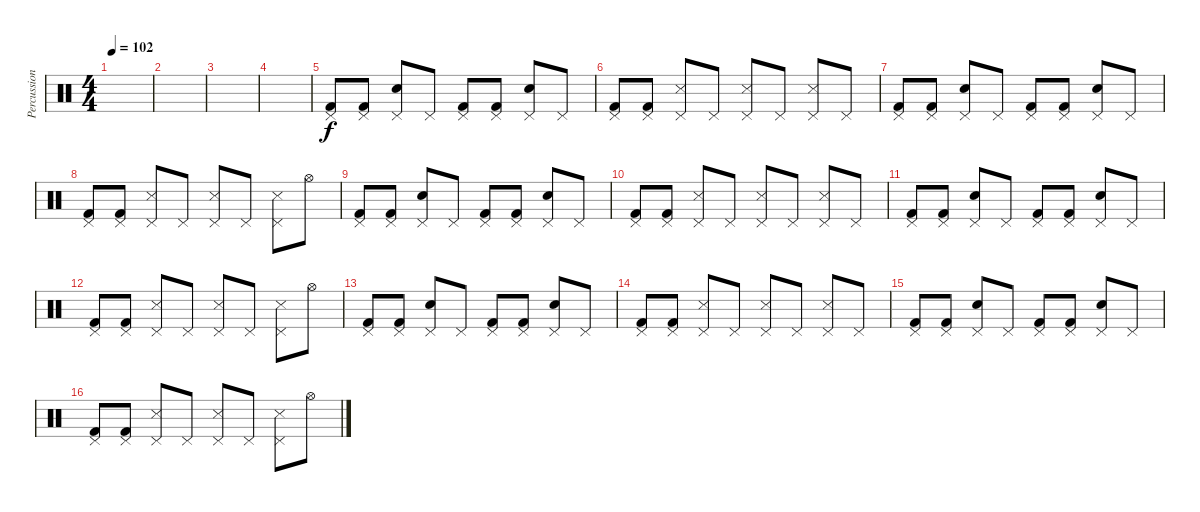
\track ("Percussion" "Percussion") {instrument percussion}
\staff {score}
\articulation defaults
\ts (4 4)
\tempo 102
\clef neutral
\ks c
|
|
|
|
("Kick (hit) 2" "Pedal Hi-Hat (hit)").8 ("Kick (hit) 2" "Pedal Hi-Hat (hit)").8 ("Snare (hit) 2" "Pedal Hi-Hat (hit)").8 "Pedal Hi-Hat (hit)".8 ("Kick (hit) 2" "Pedal Hi-Hat (hit)").8 ("Kick (hit) 2" "Pedal Hi-Hat (hit)").8 ("Snare (hit) 2" "Pedal Hi-Hat (hit)").8 "Pedal Hi-Hat (hit)".8 |
("Kick (hit) 2" "Pedal Hi-Hat (hit)").8 ("Kick (hit) 2" "Pedal Hi-Hat (hit)").8 ("Metronome (hit)" "Pedal Hi-Hat (hit)").8 "Pedal Hi-Hat (hit)".8 ("Metronome (hit)" "Pedal Hi-Hat (hit)").8 "Pedal Hi-Hat (hit)".8 ("Metronome (hit)" "Pedal Hi-Hat (hit)").8 "Pedal Hi-Hat (hit)".8 |
("Kick (hit) 2" "Pedal Hi-Hat (hit)").8 ("Kick (hit) 2" "Pedal Hi-Hat (hit)").8 ("Snare (hit) 2" "Pedal Hi-Hat (hit)").8 "Pedal Hi-Hat (hit)".8 ("Kick (hit) 2" "Pedal Hi-Hat (hit)").8 ("Kick (hit) 2" "Pedal Hi-Hat (hit)").8 ("Snare (hit) 2" "Pedal Hi-Hat (hit)").8 "Pedal Hi-Hat (hit)".8 |
("Kick (hit) 2" "Pedal Hi-Hat (hit)").8 ("Kick (hit) 2" "Pedal Hi-Hat (hit)").8 ("Metronome (hit)" "Pedal Hi-Hat (hit)").8 "Pedal Hi-Hat (hit)".8 ("Metronome (hit)" "Pedal Hi-Hat (hit)").8 "Pedal Hi-Hat (hit)".8 ("Metronome (hit)" "Pedal Hi-Hat (hit)").8 "Hi-Hat (open)".8 |
("Kick (hit) 2" "Pedal Hi-Hat (hit)").8 ("Kick (hit) 2" "Pedal Hi-Hat (hit)").8 ("Snare (hit) 2" "Pedal Hi-Hat (hit)").8 "Pedal Hi-Hat (hit)".8 ("Kick (hit) 2" "Pedal Hi-Hat (hit)").8 ("Kick (hit) 2" "Pedal Hi-Hat (hit)").8 ("Snare (hit) 2" "Pedal Hi-Hat (hit)").8 "Pedal Hi-Hat (hit)".8 |
("Kick (hit) 2" "Pedal Hi-Hat (hit)").8 ("Kick (hit) 2" "Pedal Hi-Hat (hit)").8 ("Metronome (hit)" "Pedal Hi-Hat (hit)").8 "Pedal Hi-Hat (hit)".8 ("Metronome (hit)" "Pedal Hi-Hat (hit)").8 "Pedal Hi-Hat (hit)".8 ("Metronome (hit)" "Pedal Hi-Hat (hit)").8 "Pedal Hi-Hat (hit)".8 |
("Kick (hit) 2" "Pedal Hi-Hat (hit)").8 ("Kick (hit) 2" "Pedal Hi-Hat (hit)").8 ("Snare (hit) 2" "Pedal Hi-Hat (hit)").8 "Pedal Hi-Hat (hit)".8 ("Kick (hit) 2" "Pedal Hi-Hat (hit)").8 ("Kick (hit) 2" "Pedal Hi-Hat (hit)").8 ("Snare (hit) 2" "Pedal Hi-Hat (hit)").8 "Pedal Hi-Hat (hit)".8 |
("Kick (hit) 2" "Pedal Hi-Hat (hit)").8 ("Kick (hit) 2" "Pedal Hi-Hat (hit)").8 ("Metronome (hit)" "Pedal Hi-Hat (hit)").8 "Pedal Hi-Hat (hit)".8 ("Metronome (hit)" "Pedal Hi-Hat (hit)").8 "Pedal Hi-Hat (hit)".8 ("Metronome (hit)" "Pedal Hi-Hat (hit)").8 "Hi-Hat (open)".8 |
("Kick (hit) 2" "Pedal Hi-Hat (hit)").8 ("Kick (hit) 2" "Pedal Hi-Hat (hit)").8 ("Snare (hit) 2" "Pedal Hi-Hat (hit)").8 "Pedal Hi-Hat (hit)".8 ("Kick (hit) 2" "Pedal Hi-Hat (hit)").8 ("Kick (hit) 2" "Pedal Hi-Hat (hit)").8 ("Snare (hit) 2" "Pedal Hi-Hat (hit)").8 "Pedal Hi-Hat (hit)".8 |
("Kick (hit) 2" "Pedal Hi-Hat (hit)").8 ("Kick (hit) 2" "Pedal Hi-Hat (hit)").8 ("Metronome (hit)" "Pedal Hi-Hat (hit)").8 "Pedal Hi-Hat (hit)".8 ("Metronome (hit)" "Pedal Hi-Hat (hit)").8 "Pedal Hi-Hat (hit)".8 ("Metronome (hit)" "Pedal Hi-Hat (hit)").8 "Pedal Hi-Hat (hit)".8 |
("Kick (hit) 2" "Pedal Hi-Hat (hit)").8 ("Kick (hit) 2" "Pedal Hi-Hat (hit)").8 ("Snare (hit) 2" "Pedal Hi-Hat (hit)").8 "Pedal Hi-Hat (hit)".8 ("Kick (hit) 2" "Pedal Hi-Hat (hit)").8 ("Kick (hit) 2" "Pedal Hi-Hat (hit)").8 ("Snare (hit) 2" "Pedal Hi-Hat (hit)").8 "Pedal Hi-Hat (hit)".8 |
("Kick (hit) 2" "Pedal Hi-Hat (hit)").8 ("Kick (hit) 2" "Pedal Hi-Hat (hit)").8 ("Metronome (hit)" "Pedal Hi-Hat (hit)").8 "Pedal Hi-Hat (hit)".8 ("Metronome (hit)" "Pedal Hi-Hat (hit)").8 "Pedal Hi-Hat (hit)".8 ("Metronome (hit)" "Pedal Hi-Hat (hit)").8 "Hi-Hat (open)".8
